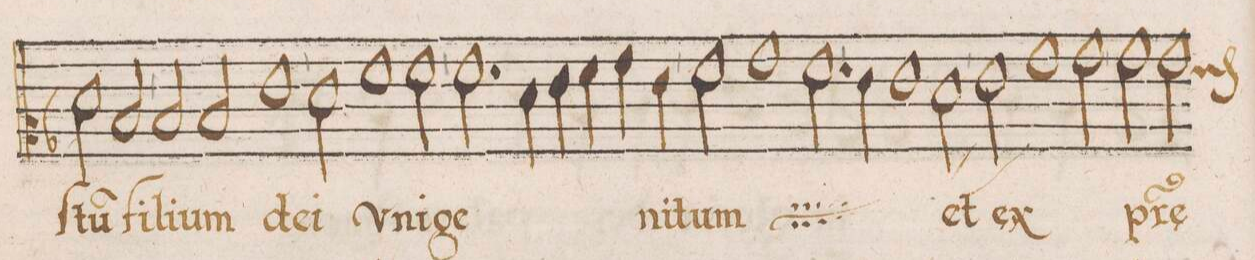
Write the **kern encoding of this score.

**kern	**text
*I"CANTVS	*
*clefC2	*
*k[b-]	*
*met(C|)	*
*M2/1	*
2f\	-ſtu(m)
2d/	fi-
=22	=22
2d/	-li-
2d/	-um
1g\	de-
=23	=23
2f\	-i
1a\	v-
2a\	-ni-
=24	=24
2.a\	-ge-
4f\	.
4g\	.
4a\	.
4b-\	.
4g\	-ni-
=25	=25
2a\	-tum
*	*ij
1b-\	v-
2.a\	-ni-
=26	=26
4g\	-ge-
1g\	-ni-
2f\	-tum
*	*Xij
=27	=27
2g\	et
1b-\	ex
2b-\	.
=28	=28
2b-\	-p(at)-
*custos:a	*
2b-\	-re
*-	*-
